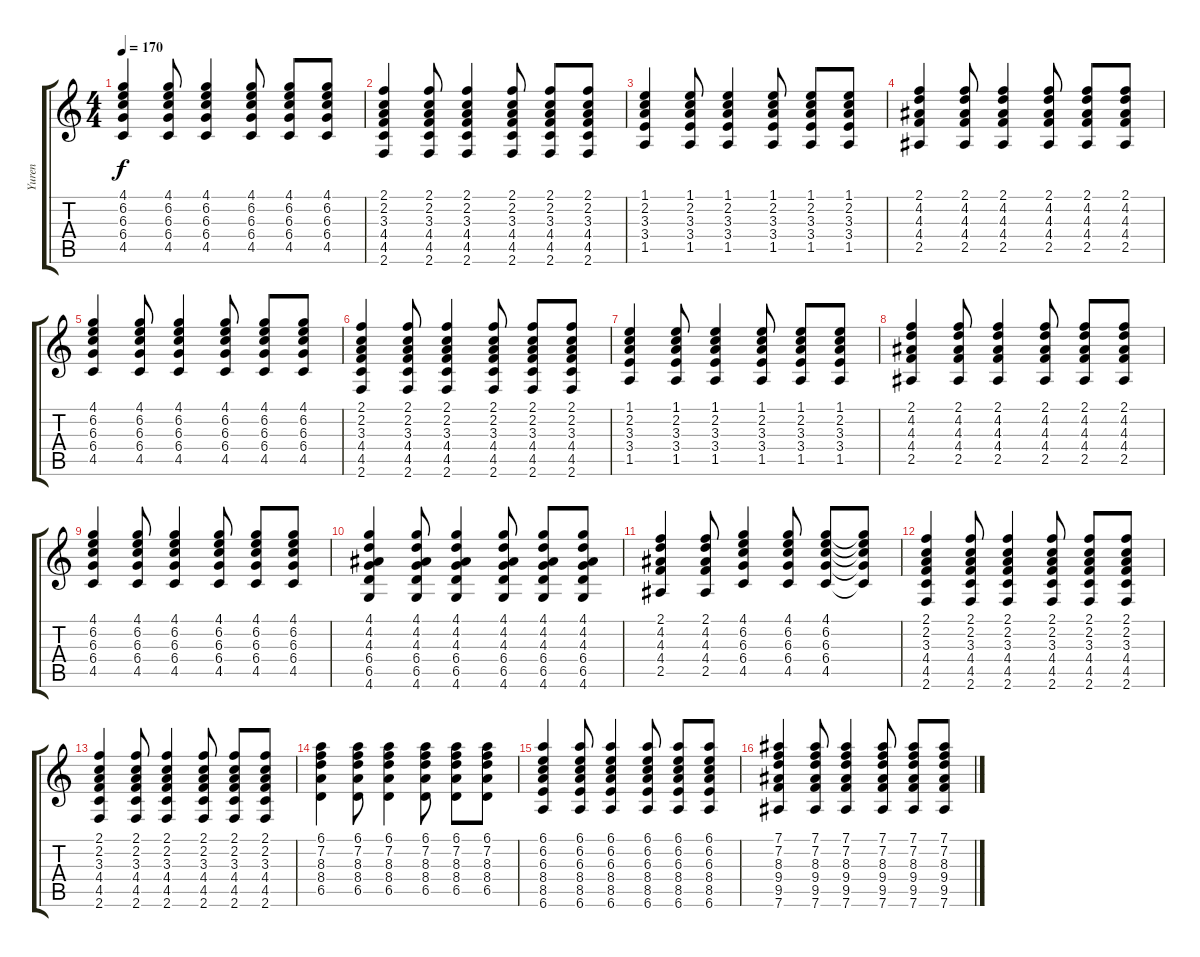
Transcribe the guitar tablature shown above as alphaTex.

\track ("Yuren" "Yuren") {instrument distortionguitar}
\staff {score tabs}
\tuning (Eb4 Bb3 Gb3 Db3 Ab2 Eb2) {hide}
\ts (4 4)
\tempo 170
\clef g2
\ks c
(4.1 6.2 6.3 6.4 4.5).4{dy f} (4.1 6.2 6.3 6.4 4.5).8 (4.1 6.2 6.3 6.4 4.5).4 (4.1 6.2 6.3 6.4 4.5).8 (4.1 6.2 6.3 6.4 4.5).8 (4.1 6.2 6.3 6.4 4.5).8 |
(2.1 2.2 3.3 4.4 4.5 2.6).4 (2.1 2.2 3.3 4.4 4.5 2.6).8 (2.1 2.2 3.3 4.4 4.5 2.6).4 (2.1 2.2 3.3 4.4 4.5 2.6).8 (2.1 2.2 3.3 4.4 4.5 2.6).8 (2.1 2.2 3.3 4.4 4.5 2.6).8 |
(1.1 2.2 3.3 3.4 1.5).4 (1.1 2.2 3.3 3.4 1.5).8 (1.1 2.2 3.3 3.4 1.5).4 (1.1 2.2 3.3 3.4 1.5).8 (1.1 2.2 3.3 3.4 1.5).8 (1.1 2.2 3.3 3.4 1.5).8 |
(2.1 4.2 4.3 4.4 2.5).4 (2.1 4.2 4.3 4.4 2.5).8 (2.1 4.2 4.3 4.4 2.5).4 (2.1 4.2 4.3 4.4 2.5).8 (2.1 4.2 4.3 4.4 2.5).8 (2.1 4.2 4.3 4.4 2.5).8 |
(4.1 6.2 6.3 6.4 4.5).4 (4.1 6.2 6.3 6.4 4.5).8 (4.1 6.2 6.3 6.4 4.5).4 (4.1 6.2 6.3 6.4 4.5).8 (4.1 6.2 6.3 6.4 4.5).8 (4.1 6.2 6.3 6.4 4.5).8 |
(2.1 2.2 3.3 4.4 4.5 2.6).4 (2.1 2.2 3.3 4.4 4.5 2.6).8 (2.1 2.2 3.3 4.4 4.5 2.6).4 (2.1 2.2 3.3 4.4 4.5 2.6).8 (2.1 2.2 3.3 4.4 4.5 2.6).8 (2.1 2.2 3.3 4.4 4.5 2.6).8 |
(1.1 2.2 3.3 3.4 1.5).4 (1.1 2.2 3.3 3.4 1.5).8 (1.1 2.2 3.3 3.4 1.5).4 (1.1 2.2 3.3 3.4 1.5).8 (1.1 2.2 3.3 3.4 1.5).8 (1.1 2.2 3.3 3.4 1.5).8 |
(2.1 4.2 4.3 4.4 2.5).4 (2.1 4.2 4.3 4.4 2.5).8 (2.1 4.2 4.3 4.4 2.5).4 (2.1 4.2 4.3 4.4 2.5).8 (2.1 4.2 4.3 4.4 2.5).8 (2.1 4.2 4.3 4.4 2.5).8 |
(4.1 6.2 6.3 6.4 4.5).4 (4.1 6.2 6.3 6.4 4.5).8 (4.1 6.2 6.3 6.4 4.5).4 (4.1 6.2 6.3 6.4 4.5).8 (4.1 6.2 6.3 6.4 4.5).8 (4.1 6.2 6.3 6.4 4.5).8 |
(4.1 4.2 4.3 6.4 6.5 4.6).4 (4.1 4.2 4.3 6.4 6.5 4.6).8 (4.1 4.2 4.3 6.4 6.5 4.6).4 (4.1 4.2 4.3 6.4 6.5 4.6).8 (4.1 4.2 4.3 6.4 6.5 4.6).8 (4.1 4.2 4.3 6.4 6.5 4.6).8 |
(2.1 4.2 4.3 4.4 2.5).4 (2.1 4.2 4.3 4.4 2.5).8 (4.1 6.2 6.3 6.4 4.5).4 (4.1 6.2 6.3 6.4 4.5).8 (4.1 6.2 6.3 6.4 4.5).8 (4.1{t} 6.2{t} 6.3{t} 6.4{t} 4.5{t}).8 |
(2.1 2.2 3.3 4.4 4.5 2.6).4 (2.1 2.2 3.3 4.4 4.5 2.6).8 (2.1 2.2 3.3 4.4 4.5 2.6).4 (2.1 2.2 3.3 4.4 4.5 2.6).8 (2.1 2.2 3.3 4.4 4.5 2.6).8 (2.1 2.2 3.3 4.4 4.5 2.6).8 |
(2.1 2.2 3.3 4.4 4.5 2.6).4 (2.1 2.2 3.3 4.4 4.5 2.6).8 (2.1 2.2 3.3 4.4 4.5 2.6).4 (2.1 2.2 3.3 4.4 4.5 2.6).8 (2.1 2.2 3.3 4.4 4.5 2.6).8 (2.1 2.2 3.3 4.4 4.5 2.6).8 |
(6.1 7.2 8.3 8.4 6.5).4 (6.1 7.2 8.3 8.4 6.5).8 (6.1 7.2 8.3 8.4 6.5).4 (6.1 7.2 8.3 8.4 6.5).8 (6.1 7.2 8.3 8.4 6.5).8 (6.1 7.2 8.3 8.4 6.5).8 |
(6.1 6.2 6.3 8.4 8.5 6.6).4 (6.1 6.2 6.3 8.4 8.5 6.6).8 (6.1 6.2 6.3 8.4 8.5 6.6).4 (6.1 6.2 6.3 8.4 8.5 6.6).8 (6.1 6.2 6.3 8.4 8.5 6.6).8 (6.1 6.2 6.3 8.4 8.5 6.6).8 |
(7.1 7.2 8.3 9.4 9.5 7.6).4 (7.1 7.2 8.3 9.4 9.5 7.6).8 (7.1 7.2 8.3 9.4 9.5 7.6).4 (7.1 7.2 8.3 9.4 9.5 7.6).8 (7.1 7.2 8.3 9.4 9.5 7.6).8 (7.1 7.2 8.3 9.4 9.5 7.6).8
